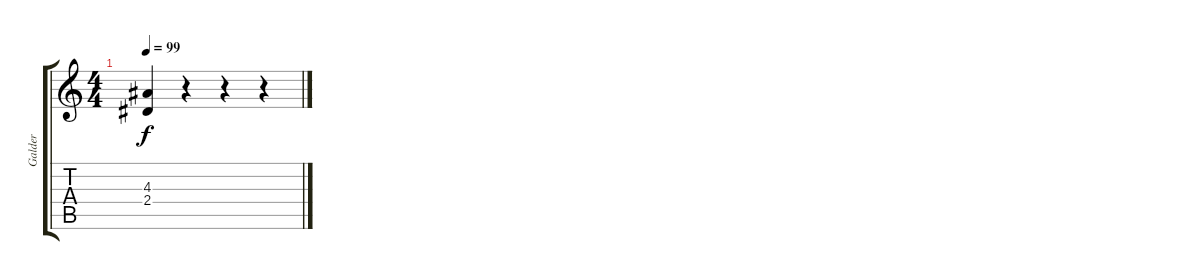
\track ("Galder" "Galder") {instrument distortionguitar}
\staff {score tabs}
\tuning (Eb4 Bb3 Gb3 Db3 Ab2 Eb2) {hide}
\ts (4 4)
\tempo 99
\clef g2
\ks c
(4.3 2.4).4{dy f} r.4 r.4 r.4
